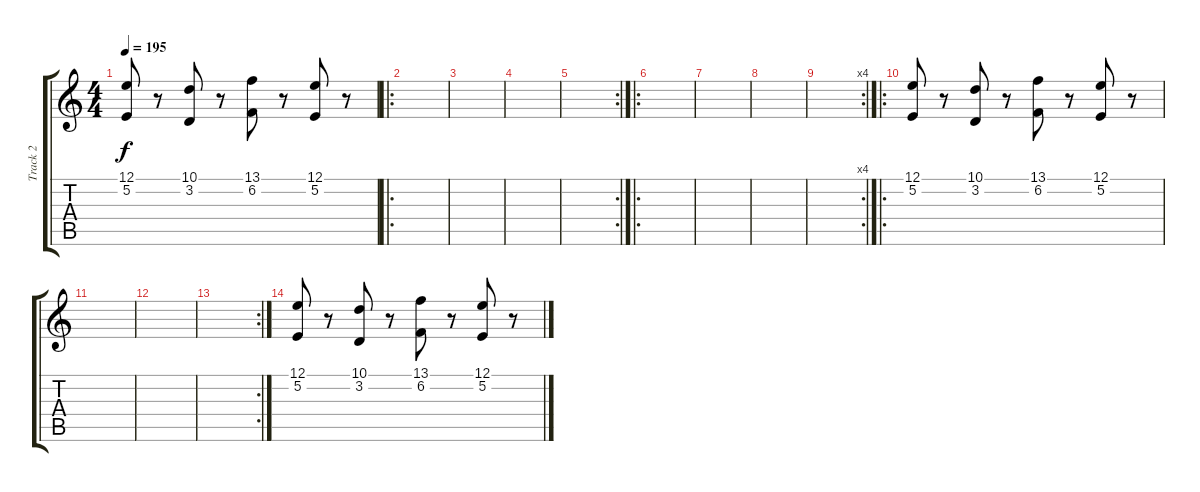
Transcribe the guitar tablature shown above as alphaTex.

\track ("Track 2" "Track 2") {instrument orchestrahit}
\staff {score tabs}
\tuning (E4 B3 G3 D3 A2 E2) {hide}
\ts (4 4)
\tempo 195
\clef g2
\ks c
(12.1 5.2).8{dy f instrument orchestrahit} r.8 (10.1 3.2).8 r.8 (13.1 6.2).8 r.8 (12.1 5.2).8 r.8 |
\ro
|
|
|
\rc 2
|
\ro
|
|
|
\rc 4
|
\ro
(12.1 5.2).8 r.8 (10.1 3.2).8 r.8 (13.1 6.2).8 r.8 (12.1 5.2).8 r.8 |
\section ("" "")
|
|
\rc 2
|
(12.1 5.2).8 r.8 (10.1 3.2).8 r.8 (13.1 6.2).8 r.8 (12.1 5.2).8 r.8
